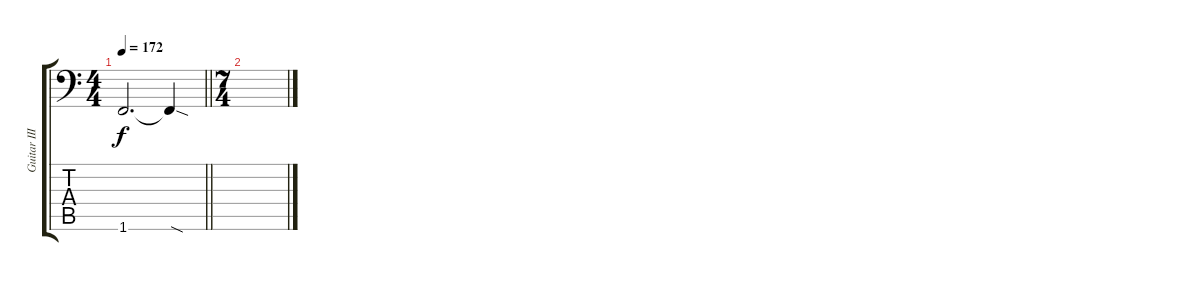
\track ("Guitar III (oct.)" "Guitar III") {instrument distortionguitar}
\staff {score tabs}
\tuning (E3 B2 G2 D2 A1 E1) {hide}
\ts (4 4)
\tempo 172
\clef f4
\barLineRight lightlight
\ks c
1.6{t}.2{d dy f} 1.6{sod t}.4 |
\ts (7 4)
